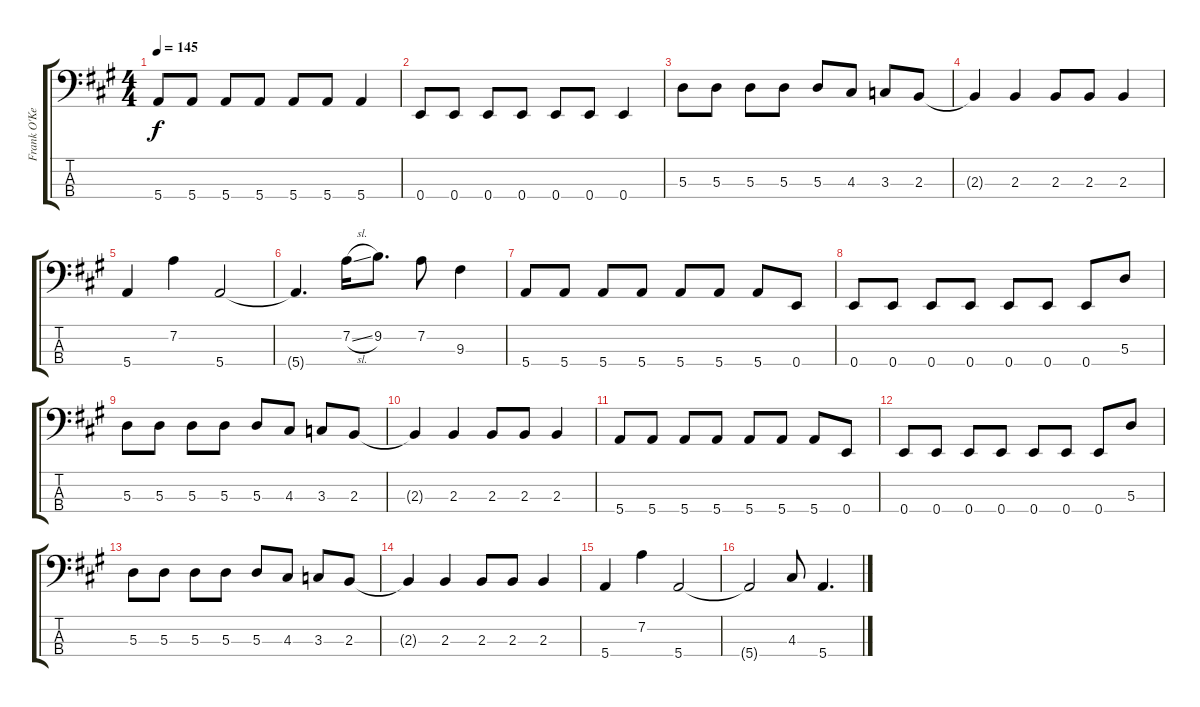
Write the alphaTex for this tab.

\track ("Frank O'Keefe Bass" "Frank O'Ke") {instrument electricbassfinger}
\staff {score tabs}
\tuning (G2 D2 A1 E1) {hide}
\ts (4 4)
\tempo 145
\clef f4
\ks a
5.4.8{dy f} 5.4.8 5.4.8 5.4.8 5.4.8 5.4.8 5.4.4 |
0.4.8 0.4.8 0.4.8 0.4.8 0.4.8 0.4.8 0.4.4 |
5.3.8 5.3.8 5.3.8 5.3.8 5.3.8 4.3.8 3.3.8 2.3.8 |
2.3{t}.4 2.3.4 2.3.8 2.3.8 2.3.4 |
5.4.4 7.2.4 5.4.2 |
5.4{t}.4{d} 7.2{sl}.16 9.2.8{d} 7.2.8 9.3.4 |
5.4.8 5.4.8 5.4.8 5.4.8 5.4.8 5.4.8 5.4.8 0.4.8 |
0.4.8 0.4.8 0.4.8 0.4.8 0.4.8 0.4.8 0.4.8 5.3.8 |
5.3.8 5.3.8 5.3.8 5.3.8 5.3.8 4.3.8 3.3.8 2.3.8 |
2.3{t}.4 2.3.4 2.3.8 2.3.8 2.3.4 |
5.4.8 5.4.8 5.4.8 5.4.8 5.4.8 5.4.8 5.4.8 0.4.8 |
0.4.8 0.4.8 0.4.8 0.4.8 0.4.8 0.4.8 0.4.8 5.3.8 |
5.3.8 5.3.8 5.3.8 5.3.8 5.3.8 4.3.8 3.3.8 2.3.8 |
2.3{t}.4 2.3.4 2.3.8 2.3.8 2.3.4 |
5.4.4 7.2.4 5.4.2 |
5.4{t}.2 4.3.8 5.4.4{d}
